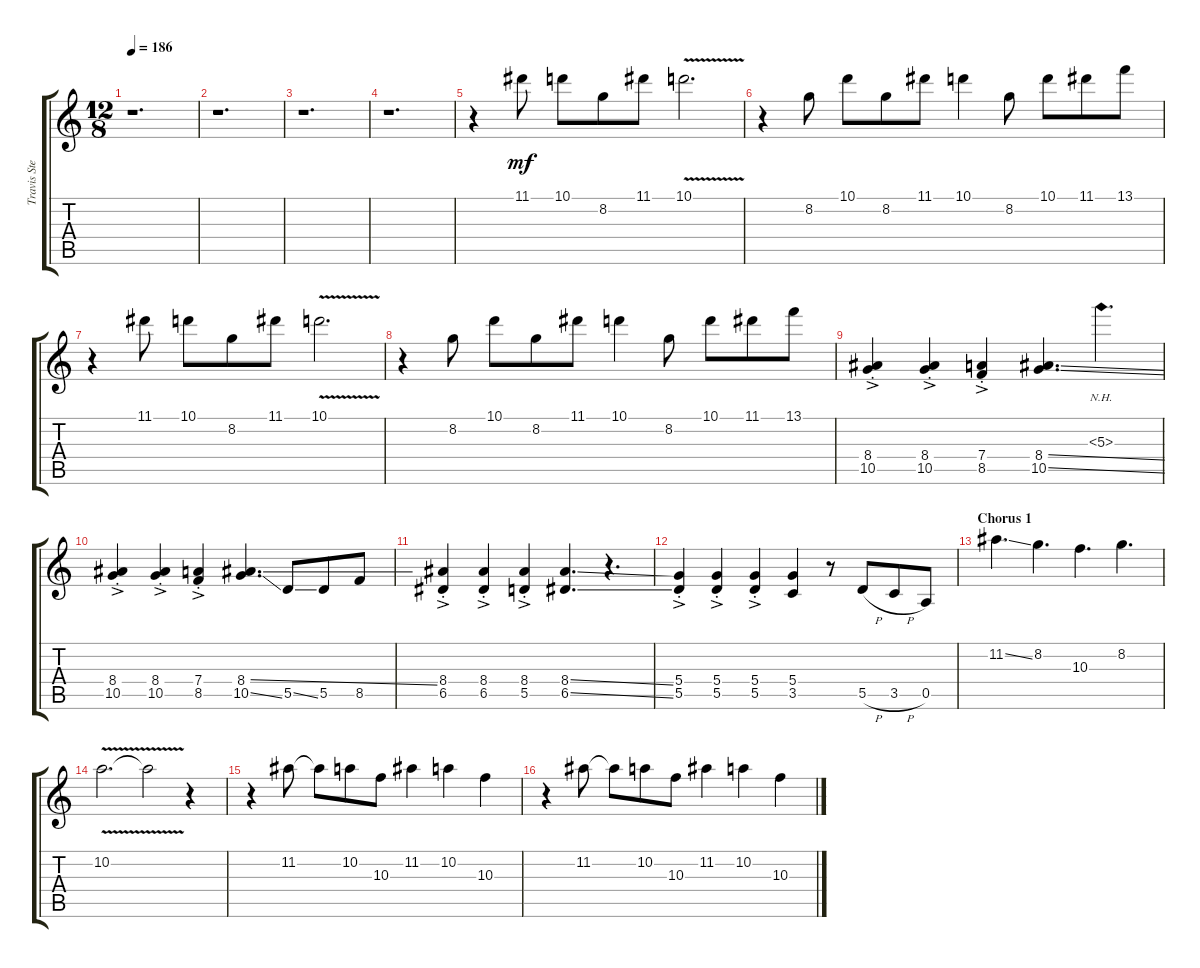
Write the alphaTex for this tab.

\track ("Travis Stever" "Travis Ste") {instrument overdrivenguitar}
\staff {score tabs}
\tuning (E4 B3 G3 D3 A2 E2) {hide}
\ts (12 8)
\tempo 186
\clef g2
\ks c
r.1{d dy mf} |
r.1{d} |
r.1{d} |
r.1{d} |
r.4 11.1.8 10.1.8 8.2.8 11.1.8 10.1{v}.2{d} |
r.4 8.2.8 10.1.8 8.2.8 11.1.8 10.1.4 8.2.8 10.1.8 11.1.8 13.1.8 |
r.4 11.1.8 10.1.8 8.2.8 11.1.8 10.1{v}.2{d} |
r.4 8.2.8 10.1.8 8.2.8 11.1.8 10.1.4 8.2.8 10.1.8 11.1.8 13.1.8 |
(8.4{ac st} 10.5{ac st}).4 (8.4{ac st} 10.5{ac st}).4 (7.4{ac st} 8.5{ac st}).4 (8.4{ss} 10.5{ss}).4{d} 5.3{nh}.4{d} |
(8.4{ac st} 10.5{ac st}).4 (8.4{ac st} 10.5{ac st}).4 (7.4{ac st} 8.5{ac st}).4 (8.4{ss} 10.5{ss}).4{d} 5.5{ss}.8 5.5.8 8.5.8 |
(8.4{ac st} 6.5{ac st}).4 (8.4{ac st} 6.5{ac st}).4 (8.4{ac st} 5.5{ac st}).4 (8.4{ss} 6.5{ss}).4{d} r.4{d} |
(5.4{ac st} 5.5{ac st}).4 (5.4{ac st} 5.5{ac st}).4 (5.4{ac st} 5.5{ac st}).4 (5.4 3.5).4 r.8 5.5{h}.8 3.5{h}.8 0.5.8 |
\section ("" "Chorus 1")
11.2{ss}.4{d} 8.2.4{d} 10.3.4{d} 8.2.4{d} |
10.2{v}.2{d} 10.2{v t}.2 r.4 |
r.4 11.2.8 11.2{t}.8 10.2.8 10.3.8 11.2.4 10.2.4 10.3.4 |
r.4 11.2.8 11.2{t}.8 10.2.8 10.3.8 11.2.4 10.2.4 10.3.4
